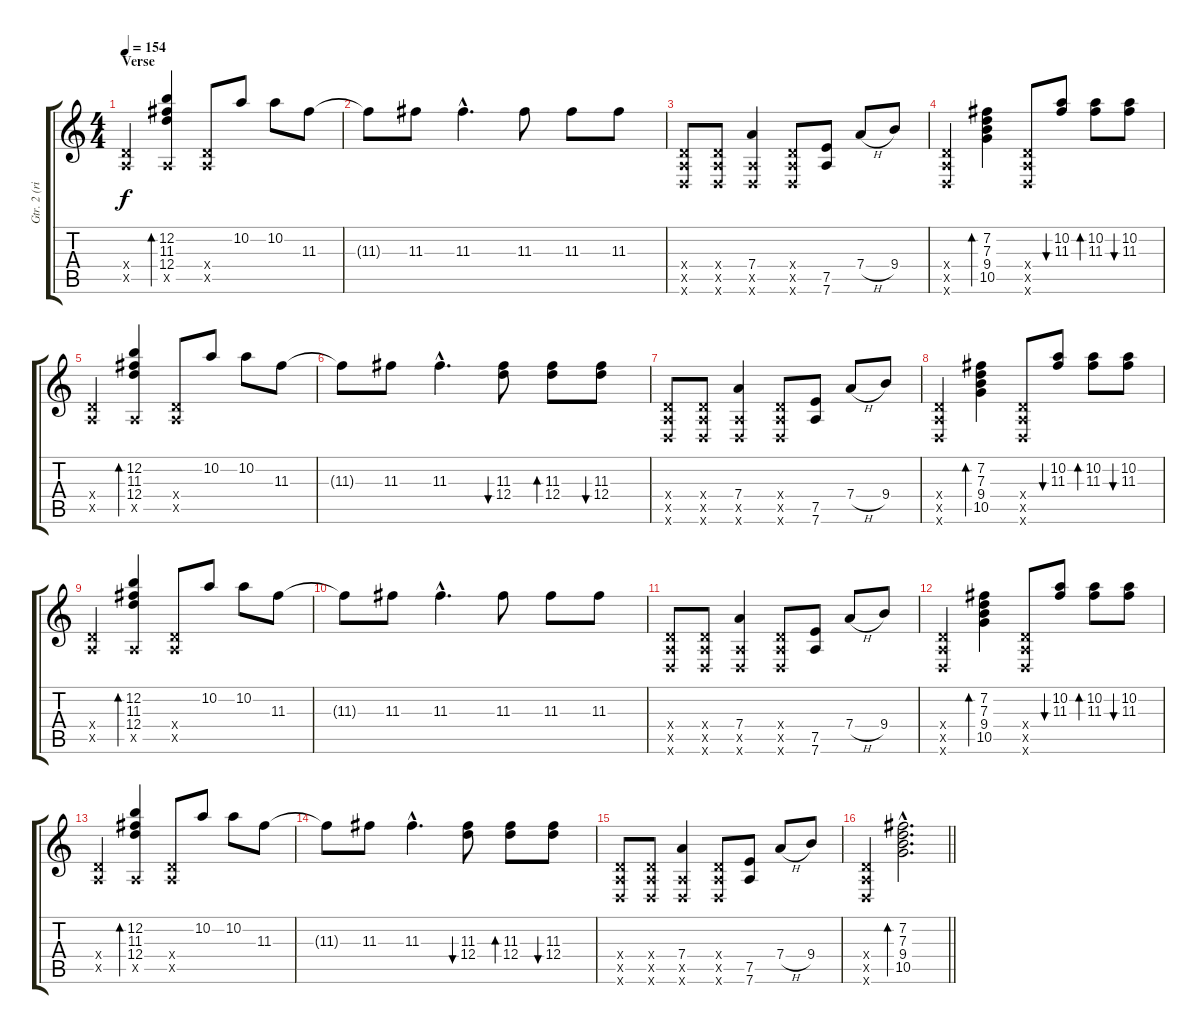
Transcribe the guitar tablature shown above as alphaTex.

\track ("Gtr. 2 (right)" "Gtr. 2 (ri") {instrument electricguitarjazz}
\staff {score tabs}
\tuning (E4 B3 G3 D3 A2 D2) {hide}
\ts (4 4)
\section ("" "Verse")
\tempo 154
\clef g2
\ks c
(0.4{x} 0.5{x}).4{dy f} (12.2 11.3 12.4 0.5{x}).4{bd 120} (0.4{x} 0.5{x}).8 10.2.8 10.2.8 11.3.8 |
11.3{t}.8 11.3.8 11.3{hac}.4{d} 11.3.8 11.3.8 11.3.8 |
(0.4{x} 0.5{x} 0.6{x}).8 (0.4{x} 0.5{x} 0.6{x}).8 (7.4 0.5{x} 0.6{x}).4 (0.4{x} 0.5{x} 0.6{x}).8 (7.5 7.6).8 7.4{h}.8 9.4.8 |
(0.4{x} 0.5{x} 0.6{x}).4 (7.2 7.3 9.4 10.5).4{bd 120} (0.4{x} 0.5{x} 0.6{x}).8 (10.2 11.3).8{bu 60} (10.2 11.3).8{bd 60} (10.2 11.3).8{bu 60} |
(0.4{x} 0.5{x}).4 (12.2 11.3 12.4 0.5{x}).4{bd 120} (0.4{x} 0.5{x}).8 10.2.8 10.2.8 11.3.8 |
11.3{t}.8 11.3.8 11.3{hac}.4{d} (11.3 12.4).8{bu 60} (11.3 12.4).8{bd 60} (11.3 12.4).8{bu 60} |
(0.4{x} 0.5{x} 0.6{x}).8 (0.4{x} 0.5{x} 0.6{x}).8 (7.4 0.5{x} 0.6{x}).4 (0.4{x} 0.5{x} 0.6{x}).8 (7.5 7.6).8 7.4{h}.8 9.4.8 |
(0.4{x} 0.5{x} 0.6{x}).4 (7.2 7.3 9.4 10.5).4{bd 120} (0.4{x} 0.5{x} 0.6{x}).8 (10.2 11.3).8{bu 60} (10.2 11.3).8{bd 60} (10.2 11.3).8{bu 60} |
(0.4{x} 0.5{x}).4 (12.2 11.3 12.4 0.5{x}).4{bd 120} (0.4{x} 0.5{x}).8 10.2.8 10.2.8 11.3.8 |
11.3{t}.8 11.3.8 11.3{hac}.4{d} 11.3.8 11.3.8 11.3.8 |
(0.4{x} 0.5{x} 0.6{x}).8 (0.4{x} 0.5{x} 0.6{x}).8 (7.4 0.5{x} 0.6{x}).4 (0.4{x} 0.5{x} 0.6{x}).8 (7.5 7.6).8 7.4{h}.8 9.4.8 |
(0.4{x} 0.5{x} 0.6{x}).4 (7.2 7.3 9.4 10.5).4{bd 120} (0.4{x} 0.5{x} 0.6{x}).8 (10.2 11.3).8{bu 60} (10.2 11.3).8{bd 60} (10.2 11.3).8{bu 60} |
(0.4{x} 0.5{x}).4 (12.2 11.3 12.4 0.5{x}).4{bd 120} (0.4{x} 0.5{x}).8 10.2.8 10.2.8 11.3.8 |
11.3{t}.8 11.3.8 11.3{hac}.4{d} (11.3 12.4).8{bu 60} (11.3 12.4).8{bd 60} (11.3 12.4).8{bu 60} |
(0.4{x} 0.5{x} 0.6{x}).8 (0.4{x} 0.5{x} 0.6{x}).8 (7.4 0.5{x} 0.6{x}).4 (0.4{x} 0.5{x} 0.6{x}).8 (7.5 7.6).8 7.4{h}.8 9.4.8 |
\barLineRight lightlight
(0.4{x} 0.5{x} 0.6{x}).4 (7.2{hac} 7.3{hac} 9.4{hac} 10.5{hac}).2{d bd 120}
